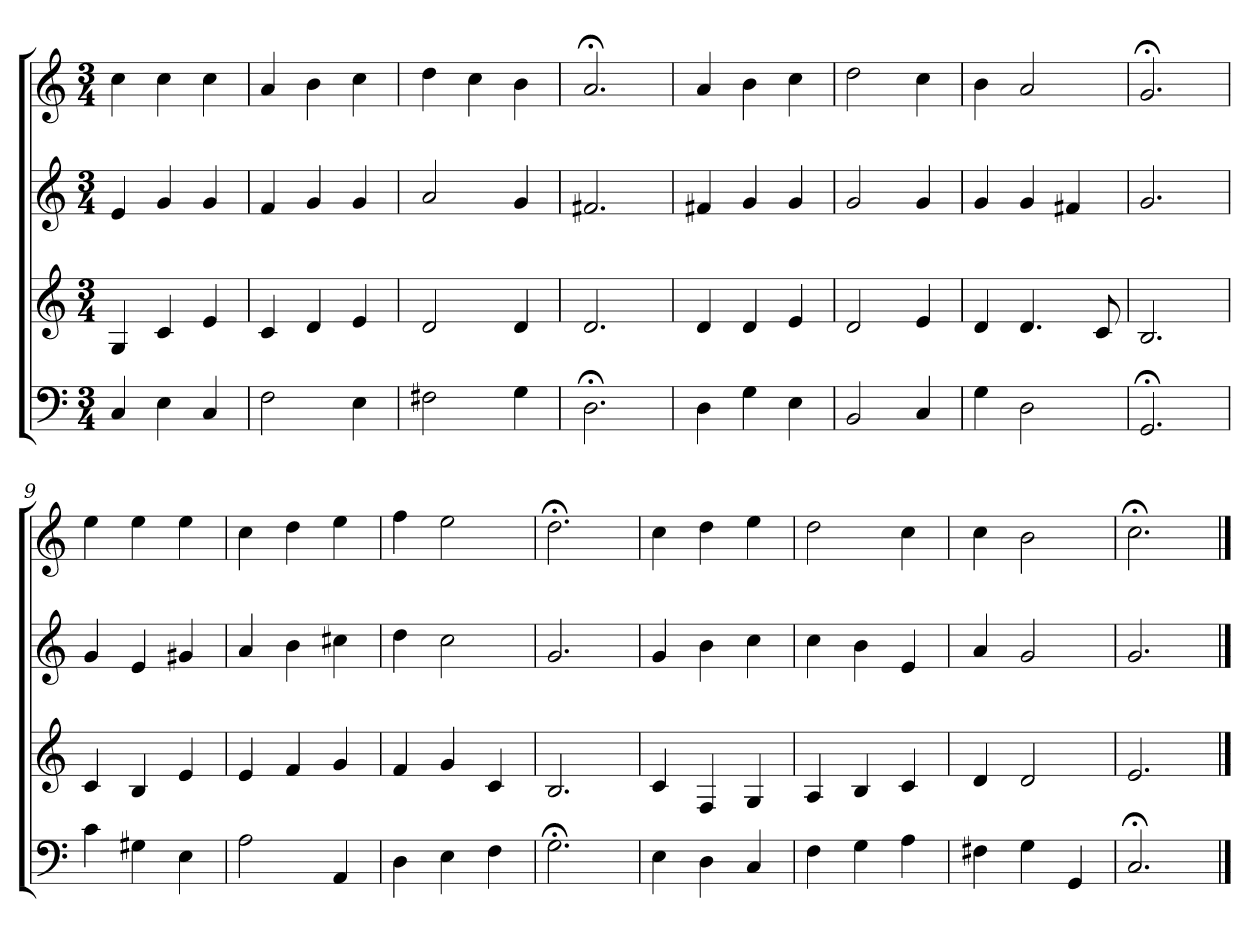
**kern	**kern	**kern	**kern
*part4	*part3	*part2	*part1
*staff4	*staff3	*staff2	*staff1
*clefF4	*clefG2	*clefG2	*clefG2
*M3/4	*M3/4	*M3/4	*M3/4
=1	=1	=1	=1
4C	4G	4e	4cc
4E	4c	4g	4cc
4C	4e	4g	4cc
=2	=2	=2	=2
2F	4c	4f	4a
.	4d	4g	4b
4E	4e	4g	4cc
=3	=3	=3	=3
2F#X	2d	2a	4dd
.	.	.	4cc
4G	4d	4g	4b
=4	=4	=4	=4
2.D;<	2.d	2.f#X	2.a;<
=5	=5	=5	=5
4D	4d	4f#X	4a
4G	4d	4g	4b
4E	4e	4g	4cc
=6	=6	=6	=6
2BB	2d	2g	2dd
4C	4e	4g	4cc
=7	=7	=7	=7
4G	4d	4g	4b
2D	4.d	4g	2a
.	.	4f#X	.
.	8c	.	.
=8	=8	=8	=8
2.GG;<	2.B	2.g	2.g;<
=9	=9	=9	=9
4c	4c	4g	4ee
4G#X	4B	4e	4ee
4E	4e	4g#X	4ee
=10	=10	=10	=10
2A	4e	4a	4cc
.	4f	4b	4dd
4AA	4g	4cc#X	4ee
=11	=11	=11	=11
4D	4f	4dd	4ff
4E	4g	2cc	2ee
4F	4c	.	.
=12	=12	=12	=12
2.G;<	2.B	2.g	2.dd;<
=13	=13	=13	=13
4E	4c	4g	4cc
4D	4F	4b	4dd
4C	4G	4cc	4ee
=14	=14	=14	=14
4F	4A	4cc	2dd
4G	4B	4b	.
4A	4c	4e	4cc
=15	=15	=15	=15
4F#X	4d	4a	4cc
4G	2d	2g	2b
4GG	.	.	.
=16	=16	=16	=16
2.C;<	2.e	2.g	2.cc;<
==	==	==	==
*-	*-	*-	*-
